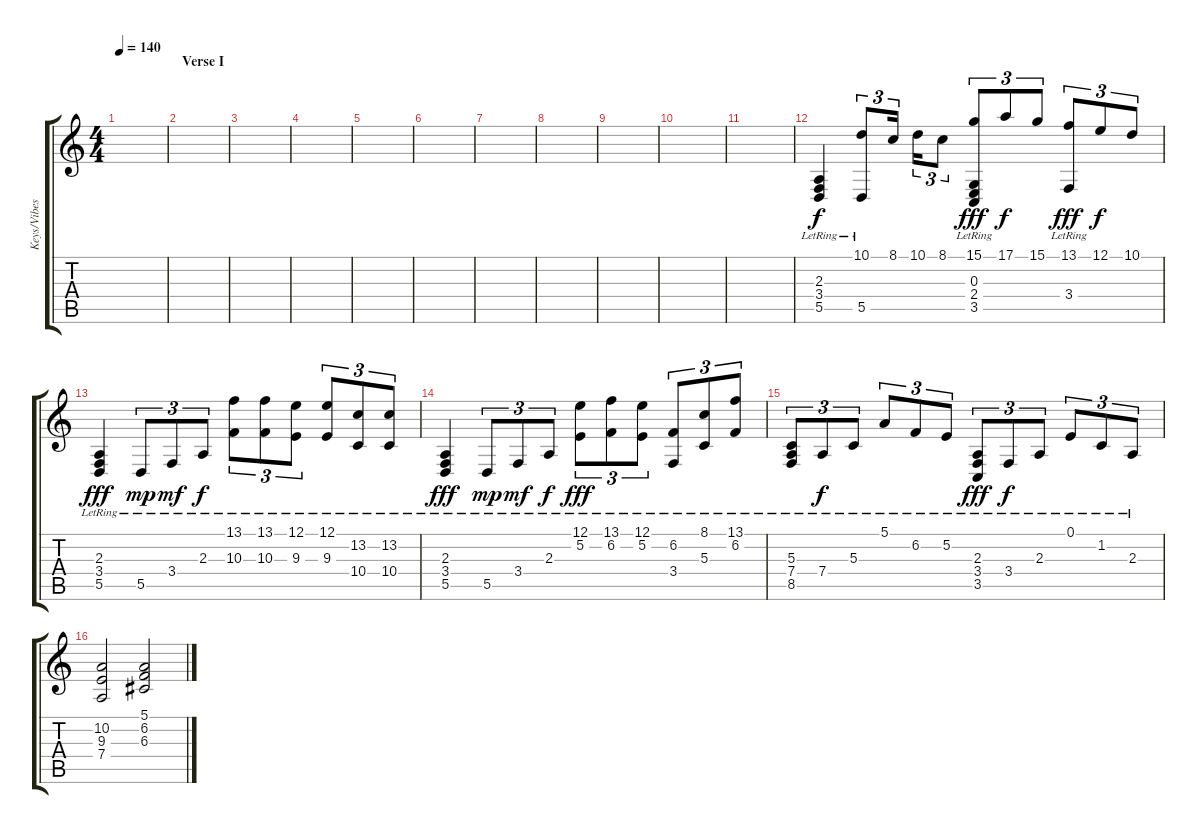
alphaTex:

\track ("Keys/Vibes" "Keys/Vibes") {instrument vibraphone}
\staff {score tabs}
\tuning (E4 B3 G3 D3 A2 E2) {hide}
\ts (4 4)
\tempo 140
\clef g2
\ks c
|
\section ("" "Verse I")
|
|
|
|
|
|
|
|
|
|
(2.3{lr} 3.4{lr} 5.5{lr}).4 (10.1 5.5{lr}).8{tu (3 2)} 8.1.16{tu (3 2) dy f} 10.1.16{tu (3 2)} 8.1.8{tu (3 2)} (15.1 0.3{lr} 2.4{lr} 3.5{lr}).8{tu (3 2) dy fff} 17.1.8{tu (3 2) dy f} 15.1.8{tu (3 2)} (13.1 3.4{lr}).8{tu (3 2) dy fff} 12.1.8{tu (3 2) dy f} 10.1.8{tu (3 2)} |
(2.3{lr} 3.4{lr} 5.5{lr}).4{dy fff} 5.5{lr}.8{tu (3 2) dy mp} 3.4{lr}.8{tu (3 2) dy mf} 2.3{lr}.8{tu (3 2) dy f} (13.1{lr} 10.3{lr}).8{tu (3 2)} (13.1{lr} 10.3{lr}).8{tu (3 2)} (12.1{lr} 9.3).8{tu (3 2)} (12.1{lr} 9.3{lr}).8{tu (3 2)} (13.2{lr} 10.4{lr}).8{tu (3 2)} (13.2{lr} 10.4{lr}).8{tu (3 2)} |
(2.3{lr} 3.4{lr} 5.5{lr}).4{dy fff} 5.5{lr}.8{tu (3 2) dy mp} 3.4{lr}.8{tu (3 2) dy mf} 2.3{lr}.8{tu (3 2) dy f} (12.1{lr} 5.2{lr}).8{tu (3 2) dy fff} (13.1{lr} 6.2).8{tu (3 2)} (12.1{lr} 5.2{lr}).8{tu (3 2)} (6.2{lr} 3.4{lr}).8{tu (3 2)} (8.1{lr} 5.3{lr}).8{tu (3 2)} (13.1{lr} 6.2).8{tu (3 2)} |
(5.3{lr} 7.4{lr} 8.5{lr}).8{tu (3 2)} 7.4{lr}.8{tu (3 2) dy f} 5.3{lr}.8{tu (3 2)} 5.1{lr}.8{tu (3 2)} 6.2{lr}.8{tu (3 2)} 5.2{lr}.8{tu (3 2)} (2.3{lr} 3.4{lr} 3.5{lr}).8{tu (3 2) dy fff} 3.4{lr}.8{tu (3 2) dy f} 2.3{lr}.8{tu (3 2)} 0.1{lr}.8{tu (3 2)} 1.2{lr}.8{tu (3 2)} 2.3{lr}.8{tu (3 2)} |
(10.2 9.3 7.4).2 (5.1 6.2 6.3).2
